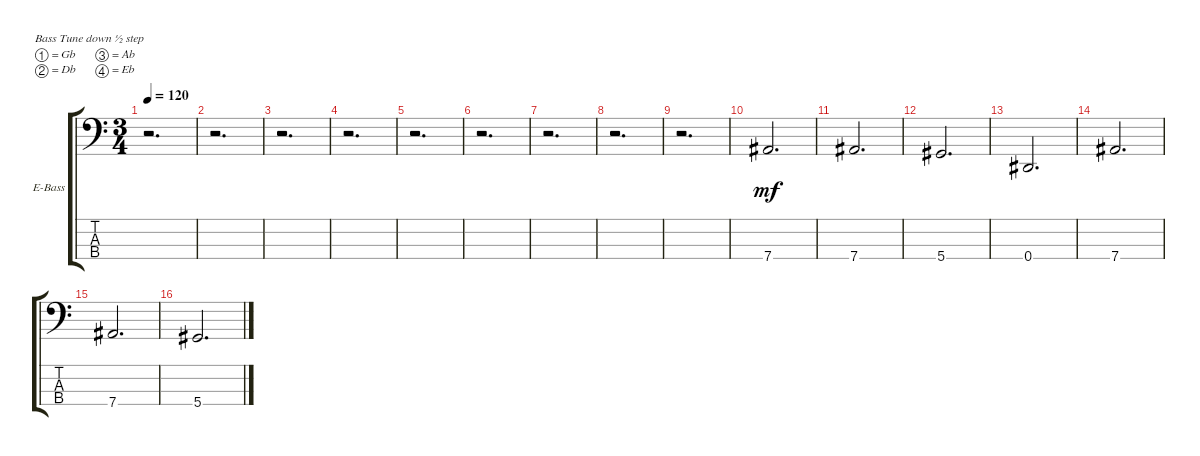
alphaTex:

\defaultSystemsLayout 4
\bracketExtendMode groupsimilarinstruments
\firstSystemTrackNameOrientation horizontal
\otherSystemsTrackNameOrientation horizontal
\track ("Electric Bass" "E-Bass") {instrument electricbassfinger}
\staff {score tabs}
\tuning (Gb2 Db2 Ab1 Eb1)
\ts (3 4)
\tempo 120
\clef f4
\scale
0.485477
\ks c
r.2{d dy mf instrument electricbassfinger} |
\scale
0.257261 r.2{d} |
\scale
0.257261 r.2{d} |
\scale
0.333333 r.2{d} |
\scale
0.333333 r.2{d} |
\scale
0.333333 r.2{d} |
\scale
0.333333 r.2{d} |
\scale
0.333333 r.2{d} |
\scale
0.333333 r.2{d} |
\scale
0.333333 7.4.2{d} |
\scale
0.333333 7.4.2{d} |
\scale
0.333333 5.4.2{d} |
\scale
0.333333 0.4.2{d} |
\scale
0.333333 7.4.2{d} |
\scale
0.333333 7.4.2{d} |
5.4.2{d}
